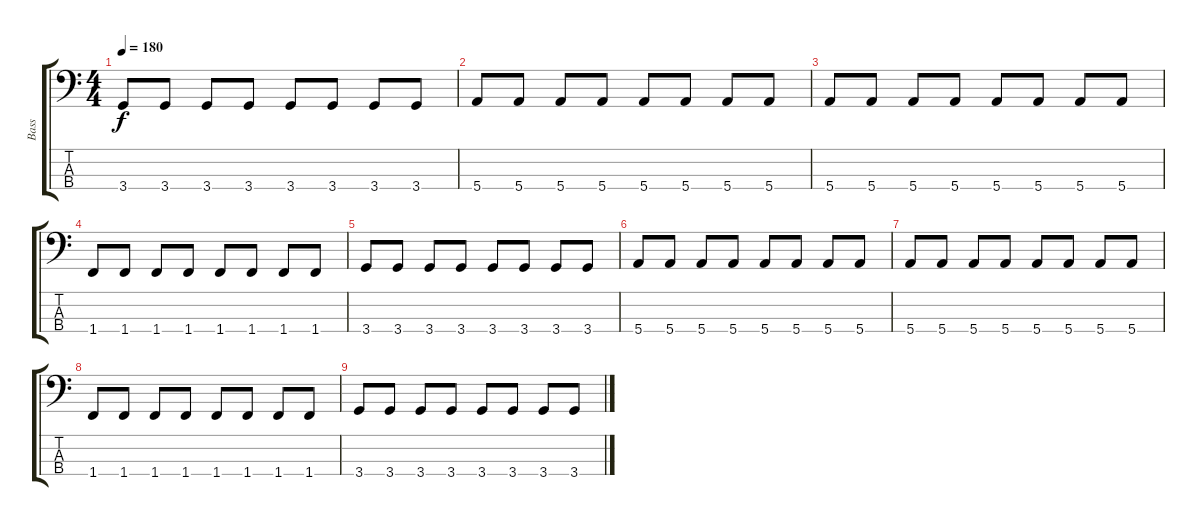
\track ("Bass" "Bass") {instrument electricbasspick}
\staff {score tabs}
\tuning (G2 D2 A1 E1) {hide}
\ts (4 4)
\tempo 180
\clef f4
\ks c
3.4.8{dy f} 3.4.8 3.4.8 3.4.8 3.4.8 3.4.8 3.4.8 3.4.8 |
5.4.8 5.4.8 5.4.8 5.4.8 5.4.8 5.4.8 5.4.8 5.4.8 |
5.4.8 5.4.8 5.4.8 5.4.8 5.4.8 5.4.8 5.4.8 5.4.8 |
1.4.8 1.4.8 1.4.8 1.4.8 1.4.8 1.4.8 1.4.8 1.4.8 |
3.4.8 3.4.8 3.4.8 3.4.8 3.4.8 3.4.8 3.4.8 3.4.8 |
5.4.8 5.4.8 5.4.8 5.4.8 5.4.8 5.4.8 5.4.8 5.4.8 |
5.4.8 5.4.8 5.4.8 5.4.8 5.4.8 5.4.8 5.4.8 5.4.8 |
1.4.8 1.4.8 1.4.8 1.4.8 1.4.8 1.4.8 1.4.8 1.4.8 |
3.4.8 3.4.8 3.4.8 3.4.8 3.4.8 3.4.8 3.4.8 3.4.8
